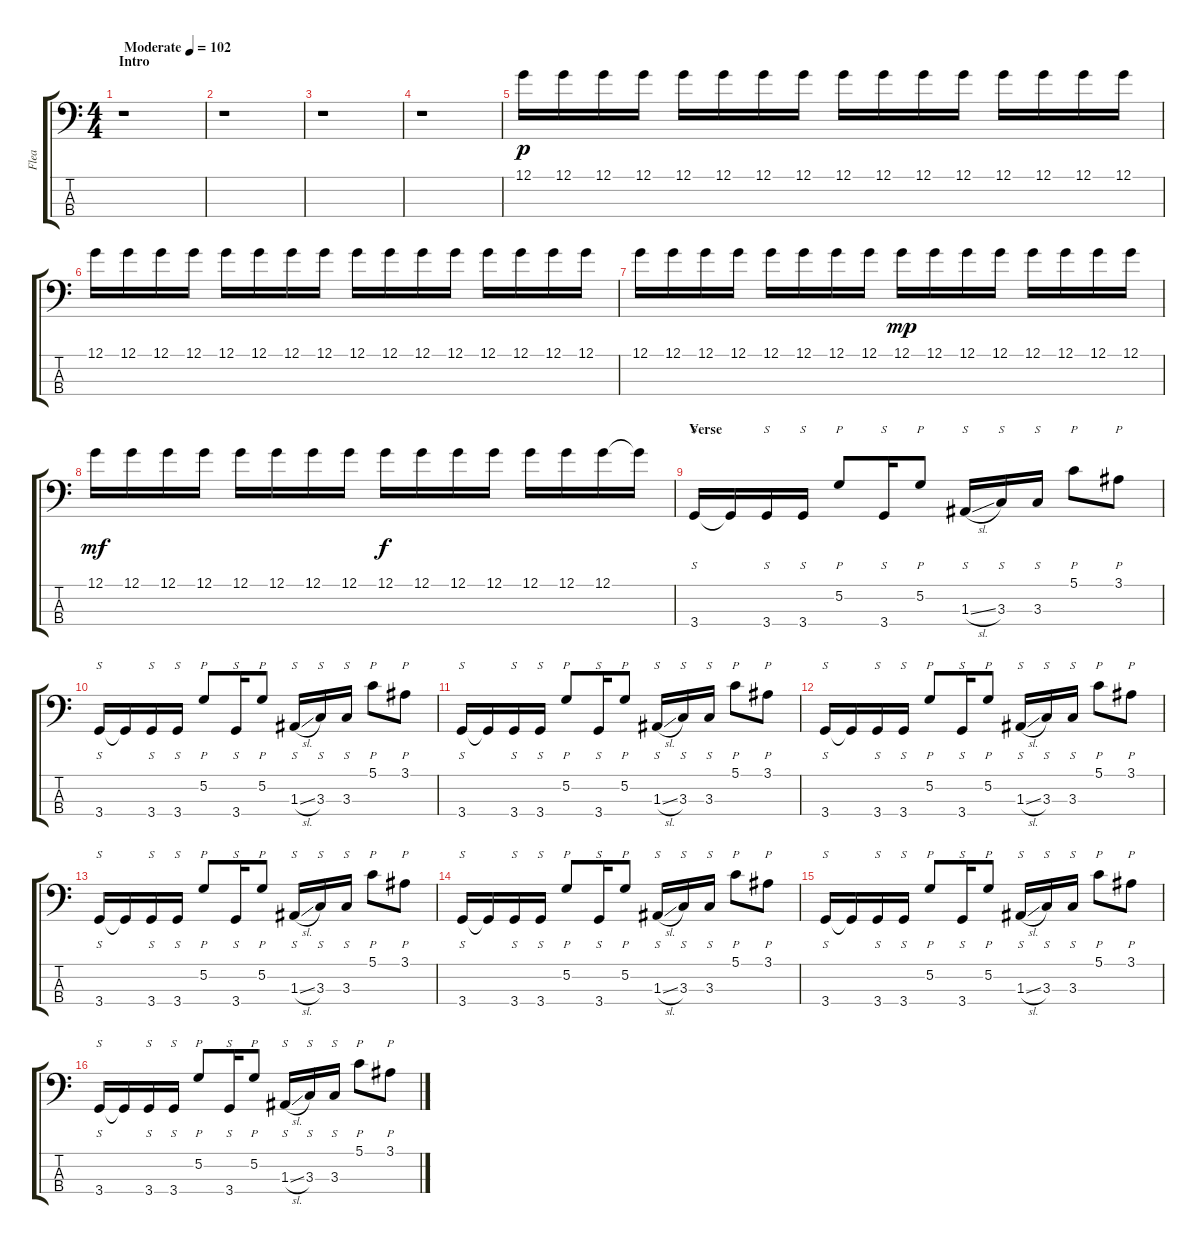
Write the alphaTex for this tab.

\track ("Flea" "Flea") {instrument electricbassfinger}
\staff {score tabs}
\tuning (G2 D2 A1 E1) {hide}
\ts (4 4)
\section ("" "Intro")
\tempo (102 "Moderate")
\clef f4
\ks c
r.1{dy p instrument electricbassfinger} |
r.1 |
r.1 |
r.1 |
12.1.16 12.1.16 12.1.16 12.1.16 12.1.16 12.1.16 12.1.16 12.1.16 12.1.16 12.1.16 12.1.16 12.1.16 12.1.16 12.1.16 12.1.16 12.1.16 |
12.1.16 12.1.16 12.1.16 12.1.16 12.1.16 12.1.16 12.1.16 12.1.16 12.1.16 12.1.16 12.1.16 12.1.16 12.1.16 12.1.16 12.1.16 12.1.16 |
12.1.16 12.1.16 12.1.16 12.1.16 12.1.16 12.1.16 12.1.16 12.1.16 12.1.16{dy mp} 12.1.16 12.1.16 12.1.16 12.1.16 12.1.16 12.1.16 12.1.16 |
12.1.16{dy mf} 12.1.16 12.1.16 12.1.16 12.1.16 12.1.16 12.1.16 12.1.16 12.1.16{dy f} 12.1.16 12.1.16 12.1.16 12.1.16 12.1.16 12.1.16 12.1{t}.16 |
\section ("" "Verse")
3.4.16{s} 3.4{t}.16 3.4.16{s} 3.4.16{s} 5.2.8{p} 3.4.16{s} 5.2.8{p} 1.3{sl}.16{s} 3.3.16{s} 3.3.16{s} 5.1.8{p} 3.1.8{p} |
3.4.16{s} 3.4{t}.16 3.4.16{s} 3.4.16{s} 5.2.8{p} 3.4.16{s} 5.2.8{p} 1.3{sl}.16{s} 3.3.16{s} 3.3.16{s} 5.1.8{p} 3.1.8{p} |
3.4.16{s} 3.4{t}.16 3.4.16{s} 3.4.16{s} 5.2.8{p} 3.4.16{s} 5.2.8{p} 1.3{sl}.16{s} 3.3.16{s} 3.3.16{s} 5.1.8{p} 3.1.8{p} |
3.4.16{s} 3.4{t}.16 3.4.16{s} 3.4.16{s} 5.2.8{p} 3.4.16{s} 5.2.8{p} 1.3{sl}.16{s} 3.3.16{s} 3.3.16{s} 5.1.8{p} 3.1.8{p} |
3.4.16{s} 3.4{t}.16 3.4.16{s} 3.4.16{s} 5.2.8{p} 3.4.16{s} 5.2.8{p} 1.3{sl}.16{s} 3.3.16{s} 3.3.16{s} 5.1.8{p} 3.1.8{p} |
3.4.16{s} 3.4{t}.16 3.4.16{s} 3.4.16{s} 5.2.8{p} 3.4.16{s} 5.2.8{p} 1.3{sl}.16{s} 3.3.16{s} 3.3.16{s} 5.1.8{p} 3.1.8{p} |
3.4.16{s} 3.4{t}.16 3.4.16{s} 3.4.16{s} 5.2.8{p} 3.4.16{s} 5.2.8{p} 1.3{sl}.16{s} 3.3.16{s} 3.3.16{s} 5.1.8{p} 3.1.8{p} |
3.4.16{s} 3.4{t}.16 3.4.16{s} 3.4.16{s} 5.2.8{p} 3.4.16{s} 5.2.8{p} 1.3{sl}.16{s} 3.3.16{s} 3.3.16{s} 5.1.8{p} 3.1.8{p}
